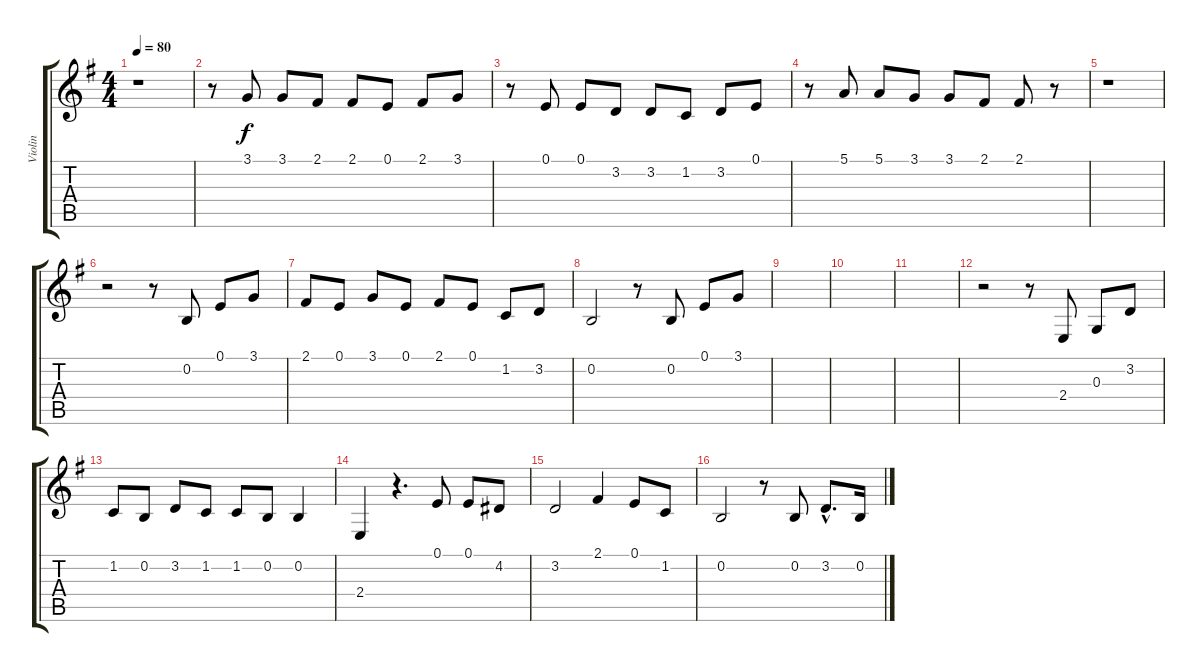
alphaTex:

\track ("Violin" "Violin") {instrument violin}
\staff {score tabs}
\tuning (E4 B3 G3 D3 A2 E2) {hide}
\ts (4 4)
\tempo 80
\clef g2
\ks g
r.1{dy f instrument violin} |
r.8 3.1.8 3.1.8 2.1.8 2.1.8 0.1.8 2.1.8 3.1.8 |
r.8 0.1.8 0.1.8 3.2.8 3.2.8 1.2.8 3.2.8 0.1.8 |
r.8 5.1.8 5.1.8 3.1.8 3.1.8 2.1.8 2.1.8 r.8 |
r.1 |
r.2 r.8 0.2.8{volume 12} 0.1.8 3.1.8 |
2.1.8 0.1.8 3.1.8 0.1.8 2.1.8 0.1.8 1.2.8 3.2.8 |
0.2.2 r.8 0.2.8 0.1.8 3.1.8 |
|
|
|
r.2 r.8 2.4.8 0.3.8 3.2.8 |
1.2.8 0.2.8 3.2.8 1.2.8 1.2.8 0.2.8 0.2.4 |
2.4.4 r.4{d} 0.1.8 0.1.8 4.2.8 |
3.2.2 2.1.4 0.1.8 1.2.8 |
0.2.2 r.8 0.2.8 3.2{hac}.8{d} 0.2.16
